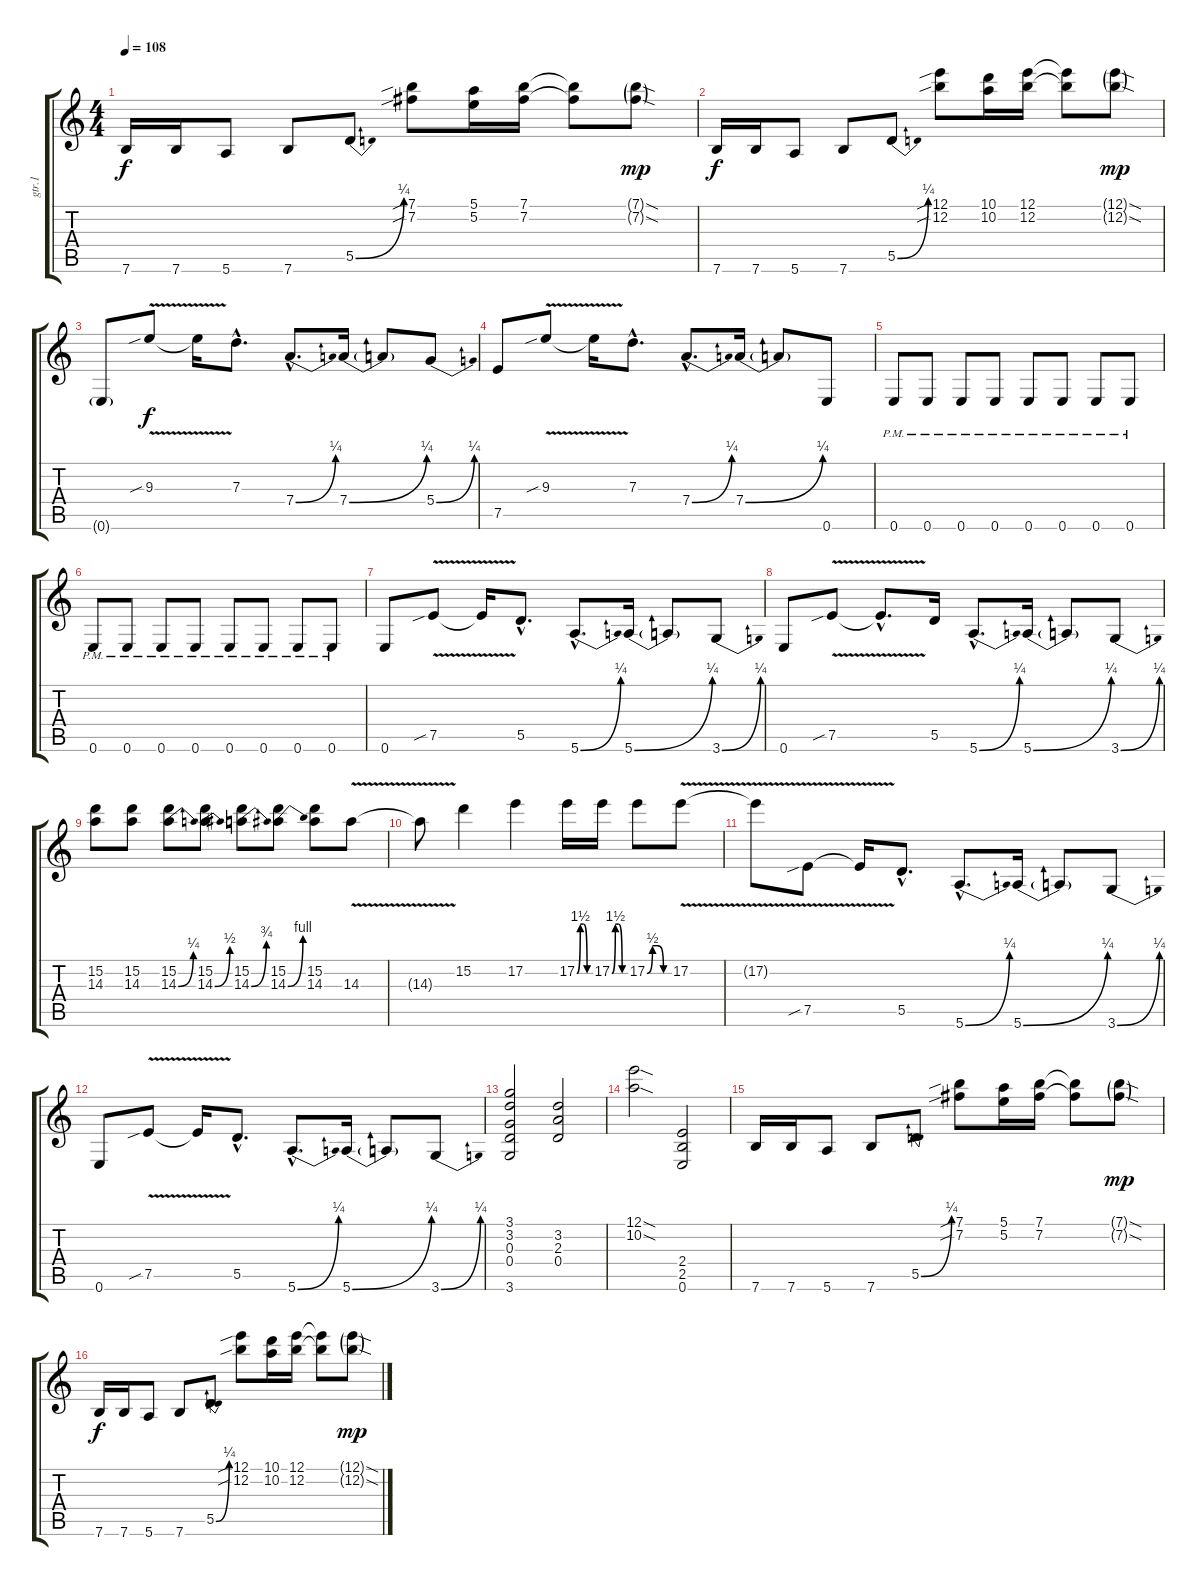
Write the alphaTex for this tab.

\track ("gtr.1" "gtr.1") {instrument distortionguitar}
\staff {score tabs}
\tuning (E4 B3 G3 D3 A2 E2) {hide}
\ts (4 4)
\tempo 108
\clef g2
\ks c
7.6.16{dy f} 7.6.16 5.6.8 7.6.8 5.5{be (bend 0 0 60 1)}.8 (7.1{sib} 7.2{sib}).8 (5.1 5.2).16 (7.1 7.2).16 (7.1{t} 7.2{t}).8 (7.1{sod g} 7.2{sod g}).8{dy mp} |
7.6.16{dy f} 7.6.16 5.6.8 7.6.8 5.5{be (bend 0 0 60 1)}.8 (12.1{sib} 12.2{sib}).8 (10.1 10.2).16 (12.1 12.2).16 (12.1{t} 12.2{t}).8 (12.1{sod g} 12.2{sod g}).8{dy mp} |
0.6{g}.8 9.3{v sib}.8{dy f} 9.3{t}.16 7.3{hac}.8{d} 7.4{be (bend 0 0 60 1) hac}.8{d} 7.4{be (bend 0 0 60 1)}.16 7.4{t}.8 5.4{be (bend 0 0 60 1)}.8 |
7.5.8 9.3{v sib}.8 9.3{t}.16 7.3{hac}.8{d} 7.4{be (bend 0 0 60 1) hac}.8{d} 7.4{be (bend 0 0 60 1)}.16 7.4{t}.8 0.6.8 |
0.6{pm}.8 0.6{pm}.8 0.6{pm}.8 0.6{pm}.8 0.6{pm}.8 0.6{pm}.8 0.6{pm}.8 0.6{pm}.8 |
0.6{pm}.8 0.6{pm}.8 0.6{pm}.8 0.6{pm}.8 0.6{pm}.8 0.6{pm}.8 0.6{pm}.8 0.6{pm}.8 |
0.6.8 7.5{v sib}.8 7.5{t}.16 5.5{hac}.8{d} 5.6{be (bend 0 0 60 1) hac}.8{d} 5.6{be (bend 0 0 60 1)}.16 5.6{t}.8 3.6{be (bend 0 0 60 1)}.8 |
0.6.8 7.5{v sib}.8 7.5{hac t}.8{d} 5.5.16 5.6{be (bend 0 0 60 1) hac}.8{d} 5.6{be (bend 0 0 60 1)}.16 5.6{t}.8 3.6{be (bend 0 0 60 1)}.8 |
(15.2 14.3).8 (15.2 14.3).8 (15.2 14.3{be (bend 0 0 60 1)}).8 (15.2 14.3{be (bend 0 0 60 2)}).8 (15.2 14.3{be (bend 0 0 60 3)}).8 (15.2 14.3{be (bend 0 0 60 4)}).8 (15.2 14.3).8 14.3{v}.8 |
14.3{t}.8 15.2.4 17.2.4 17.2{be (custom 0 0 15 6 30 6 45 0 60 0)}.16 17.2{be (custom 0 0 15 6 30 6 45 0 60 0)}.16 17.2{be (custom 0 0 15 2 30 2 45 0 60 0)}.8 17.2{v}.8 |
17.2{t}.8 7.5{v sib}.8 7.5{t}.16 5.5{hac}.8{d} 5.6{be (bend 0 0 60 1) hac}.8{d} 5.6{be (bend 0 0 60 1)}.16 5.6{t}.8 3.6{be (bend 0 0 60 1)}.8 |
0.6.8 7.5{v sib}.8 7.5{t}.16 5.5{hac}.8{d} 5.6{be (bend 0 0 60 1) hac}.8{d} 5.6{be (bend 0 0 60 1)}.16 5.6{t}.8 3.6{be (bend 0 0 60 1)}.8 |
(3.1 3.2 0.3 0.4 3.6).2 (3.2 2.3 0.4).2 |
(12.1{sod} 10.2{sod}).2 (2.4 2.5 0.6).2 |
7.6.16 7.6.16 5.6.8 7.6.8 5.5{be (bend 0 0 60 1)}.8 (7.1{sib} 7.2{sib}).8 (5.1 5.2).16 (7.1 7.2).16 (7.1{t} 7.2{t}).8 (7.1{sod g} 7.2{sod g}).8{dy mp} |
7.6.16{dy f} 7.6.16 5.6.8 7.6.8 5.5{be (bend 0 0 60 1)}.8 (12.1{sib} 12.2{sib}).8 (10.1 10.2).16 (12.1 12.2).16 (12.1{t} 12.2{t}).8 (12.1{sod g} 12.2{sod g}).8{dy mp}
